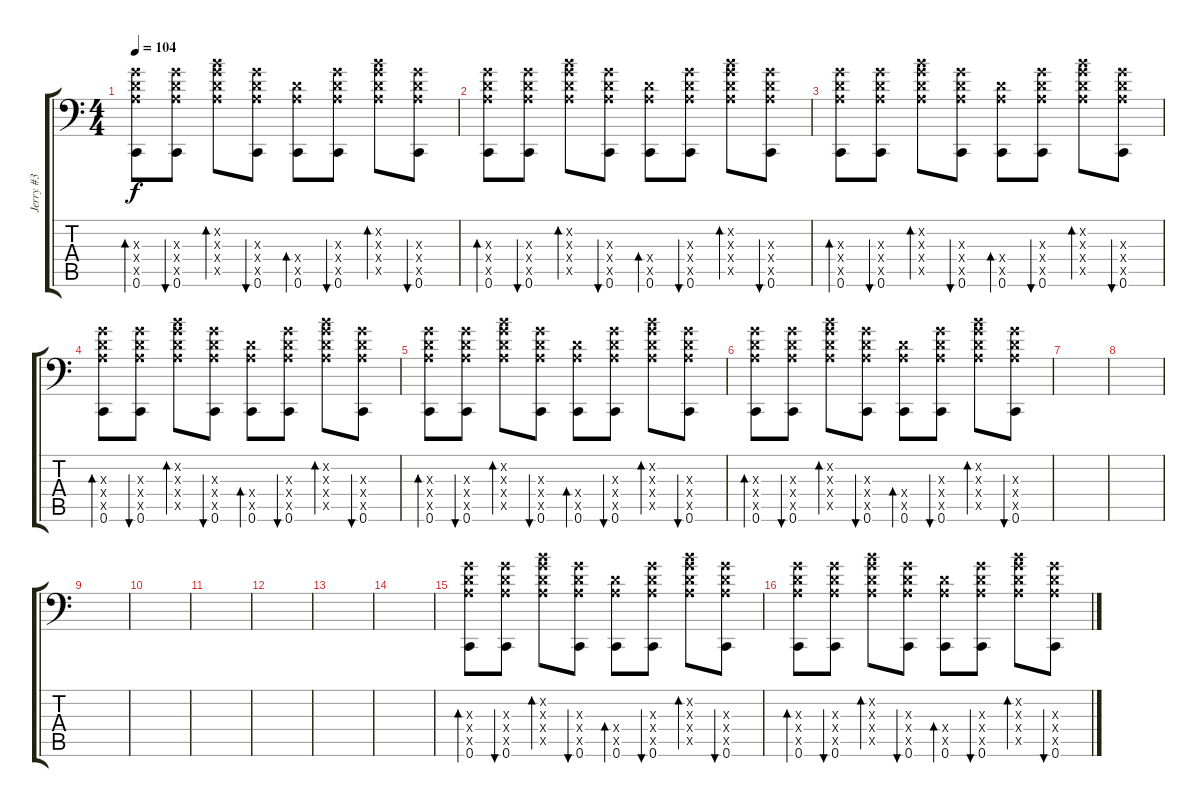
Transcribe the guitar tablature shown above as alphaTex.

\track ("Jerry #3" "Jerry #3") {instrument electricguitarclean}
\staff {score tabs}
\tuning (E4 B3 G3 D3 A2 C1) {hide}
\ts (4 4)
\tempo 104
\clef f4
\ks c
(0.3{x} 0.4{x} 0.5{x} 0.6).8{bd 60 dy f} (0.3{x} 0.4{x} 0.5{x} 0.6).8{bu 60} (0.2{x} 0.3{x} 0.4{x} 0.5{x}).8{bd 60} (0.3{x} 0.4{x} 0.5{x} 0.6).8{bu 60} (0.4{x} 0.5{x} 0.6).8{bd 60} (0.3{x} 0.4{x} 0.5{x} 0.6).8{bu 60} (0.2{x} 0.3{x} 0.4{x} 0.5{x}).8{bd 60} (0.3{x} 0.4{x} 0.5{x} 0.6).8{bu 60} |
(0.3{x} 0.4{x} 0.5{x} 0.6).8{bd 60} (0.3{x} 0.4{x} 0.5{x} 0.6).8{bu 60} (0.2{x} 0.3{x} 0.4{x} 0.5{x}).8{bd 60} (0.3{x} 0.4{x} 0.5{x} 0.6).8{bu 60} (0.4{x} 0.5{x} 0.6).8{bd 60} (0.3{x} 0.4{x} 0.5{x} 0.6).8{bu 60} (0.2{x} 0.3{x} 0.4{x} 0.5{x}).8{bd 60} (0.3{x} 0.4{x} 0.5{x} 0.6).8{bu 60} |
(0.3{x} 0.4{x} 0.5{x} 0.6).8{bd 60} (0.3{x} 0.4{x} 0.5{x} 0.6).8{bu 60} (0.2{x} 0.3{x} 0.4{x} 0.5{x}).8{bd 60} (0.3{x} 0.4{x} 0.5{x} 0.6).8{bu 60} (0.4{x} 0.5{x} 0.6).8{bd 60} (0.3{x} 0.4{x} 0.5{x} 0.6).8{bu 60} (0.2{x} 0.3{x} 0.4{x} 0.5{x}).8{bd 60} (0.3{x} 0.4{x} 0.5{x} 0.6).8{bu 60} |
(0.3{x} 0.4{x} 0.5{x} 0.6).8{bd 60} (0.3{x} 0.4{x} 0.5{x} 0.6).8{bu 60} (0.2{x} 0.3{x} 0.4{x} 0.5{x}).8{bd 60} (0.3{x} 0.4{x} 0.5{x} 0.6).8{bu 60} (0.4{x} 0.5{x} 0.6).8{bd 60} (0.3{x} 0.4{x} 0.5{x} 0.6).8{bu 60} (0.2{x} 0.3{x} 0.4{x} 0.5{x}).8{bd 60} (0.3{x} 0.4{x} 0.5{x} 0.6).8{bu 60} |
(0.3{x} 0.4{x} 0.5{x} 0.6).8{bd 60} (0.3{x} 0.4{x} 0.5{x} 0.6).8{bu 60} (0.2{x} 0.3{x} 0.4{x} 0.5{x}).8{bd 60} (0.3{x} 0.4{x} 0.5{x} 0.6).8{bu 60} (0.4{x} 0.5{x} 0.6).8{bd 60} (0.3{x} 0.4{x} 0.5{x} 0.6).8{bu 60} (0.2{x} 0.3{x} 0.4{x} 0.5{x}).8{bd 60} (0.3{x} 0.4{x} 0.5{x} 0.6).8{bu 60} |
(0.3{x} 0.4{x} 0.5{x} 0.6).8{bd 60} (0.3{x} 0.4{x} 0.5{x} 0.6).8{bu 60} (0.2{x} 0.3{x} 0.4{x} 0.5{x}).8{bd 60} (0.3{x} 0.4{x} 0.5{x} 0.6).8{bu 60} (0.4{x} 0.5{x} 0.6).8{bd 60} (0.3{x} 0.4{x} 0.5{x} 0.6).8{bu 60} (0.2{x} 0.3{x} 0.4{x} 0.5{x}).8{bd 60} (0.3{x} 0.4{x} 0.5{x} 0.6).8{bu 60} |
|
|
|
|
|
|
|
|
(0.3{x} 0.4{x} 0.5{x} 0.6).8{bd 60} (0.3{x} 0.4{x} 0.5{x} 0.6).8{bu 60} (0.2{x} 0.3{x} 0.4{x} 0.5{x}).8{bd 60} (0.3{x} 0.4{x} 0.5{x} 0.6).8{bu 60} (0.4{x} 0.5{x} 0.6).8{bd 60} (0.3{x} 0.4{x} 0.5{x} 0.6).8{bu 60} (0.2{x} 0.3{x} 0.4{x} 0.5{x}).8{bd 60} (0.3{x} 0.4{x} 0.5{x} 0.6).8{bu 60} |
(0.3{x} 0.4{x} 0.5{x} 0.6).8{bd 60} (0.3{x} 0.4{x} 0.5{x} 0.6).8{bu 60} (0.2{x} 0.3{x} 0.4{x} 0.5{x}).8{bd 60} (0.3{x} 0.4{x} 0.5{x} 0.6).8{bu 60} (0.4{x} 0.5{x} 0.6).8{bd 60} (0.3{x} 0.4{x} 0.5{x} 0.6).8{bu 60} (0.2{x} 0.3{x} 0.4{x} 0.5{x}).8{bd 60} (0.3{x} 0.4{x} 0.5{x} 0.6).8{bu 60}
